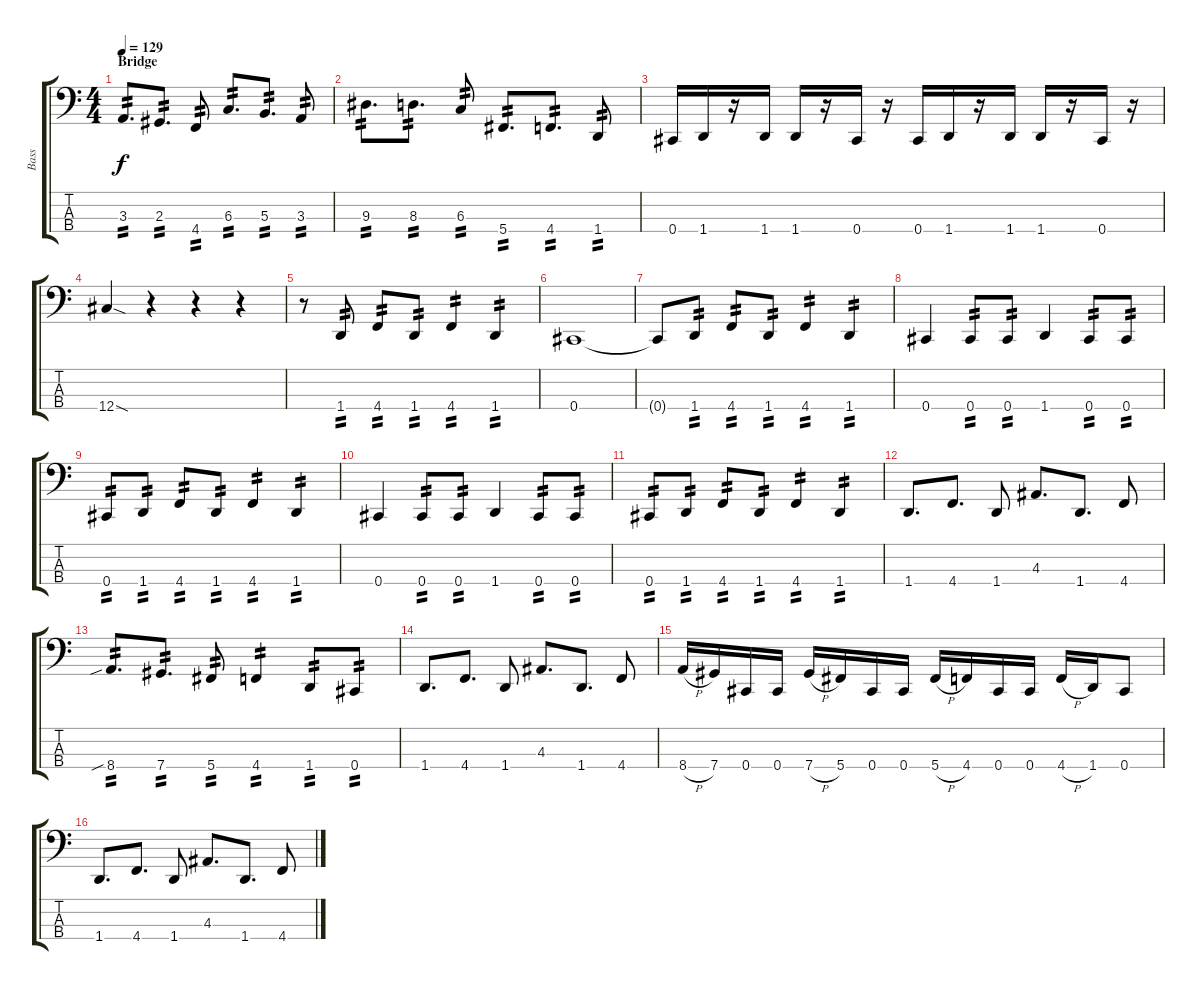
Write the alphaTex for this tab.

\track ("Bass" "Bass") {instrument electricbassfinger}
\staff {score tabs}
\tuning (E2 B1 Gb1 Db1) {hide}
\ts (4 4)
\section ("" "Bridge ")
\tempo 129
\clef f4
\ks c
3.3.8{d tp 2 dy f} 2.3.8{d tp 2} 4.4.8{tp 2} 6.3.8{d tp 2} 5.3.8{d tp 2} 3.3.8{tp 2} |
9.3.8{d tp 2} 8.3.8{d tp 2} 6.3.8{tp 2} 5.4.8{d tp 2} 4.4.8{d tp 2} 1.4.8{tp 2} |
0.4.16 1.4.16 r.16 1.4.16 1.4.16 r.16 0.4.16 r.16 0.4.16 1.4.16 r.16 1.4.16 1.4.16 r.16 0.4.16 r.16 |
12.4{sod}.4 r.4 r.4 r.4 |
r.8 1.4.8{tp 2} 4.4.8{tp 2} 1.4.8{tp 2} 4.4.4{tp 2} 1.4.4{tp 2} |
0.4.1 |
0.4{t}.8 1.4.8{tp 2} 4.4.8{tp 2} 1.4.8{tp 2} 4.4.4{tp 2} 1.4.4{tp 2} |
0.4.4 0.4.8{tp 2} 0.4.8{tp 2} 1.4.4 0.4.8{tp 2} 0.4.8{tp 2} |
0.4.8{tp 2} 1.4.8{tp 2} 4.4.8{tp 2} 1.4.8{tp 2} 4.4.4{tp 2} 1.4.4{tp 2} |
0.4.4 0.4.8{tp 2} 0.4.8{tp 2} 1.4.4 0.4.8{tp 2} 0.4.8{tp 2} |
0.4.8{tp 2} 1.4.8{tp 2} 4.4.8{tp 2} 1.4.8{tp 2} 4.4.4{tp 2} 1.4.4{tp 2} |
1.4.8{d} 4.4.8{d} 1.4.8 4.3.8{d} 1.4.8{d} 4.4.8 |
8.4{sib}.8{d tp 2} 7.4.8{d tp 2} 5.4.8{tp 2} 4.4.4{tp 2} 1.4.8{tp 2} 0.4.8{tp 2} |
1.4.8{d} 4.4.8{d} 1.4.8 4.3.8{d} 1.4.8{d} 4.4.8 |
8.4{h}.16 7.4.16 0.4.16 0.4.16 7.4{h}.16 5.4.16 0.4.16 0.4.16 5.4{h}.16 4.4.16 0.4.16 0.4.16 4.4{h}.16 1.4.16 0.4.8 |
1.4.8{d} 4.4.8{d} 1.4.8 4.3.8{d} 1.4.8{d} 4.4.8
